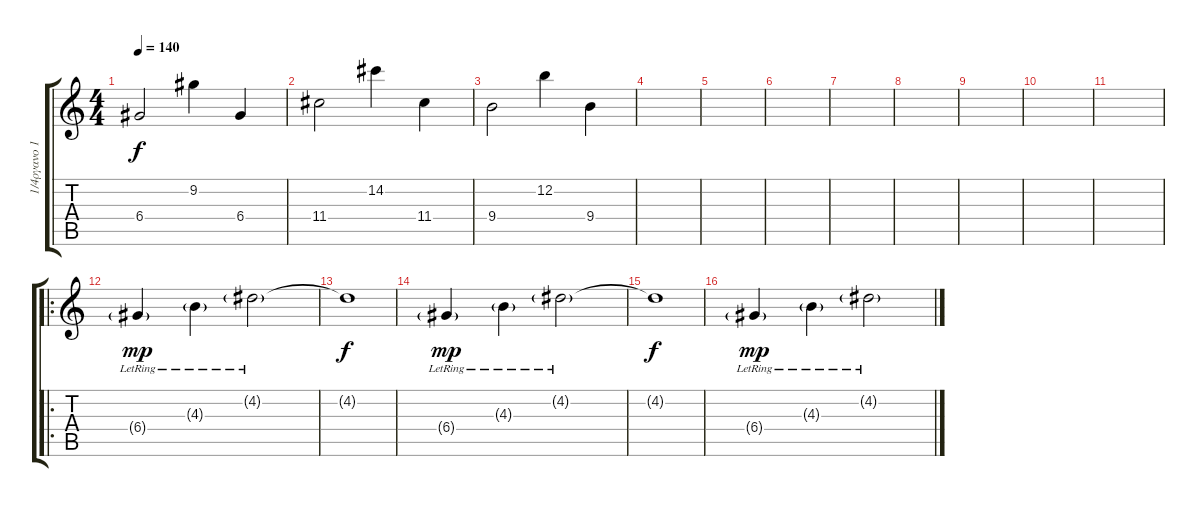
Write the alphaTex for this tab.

\track ("1/4ργανο 1" "1/4ργανο 1") {instrument acousticguitarnylon}
\staff {score tabs}
\tuning (E4 B3 G3 D3 A2 E2) {hide}
\ts (4 4)
\tempo 140
\clef g2
\ks c
6.4.2{dy f} 9.2.4 6.4.4 |
11.4.2 14.2.4 11.4.4 |
9.4.2 12.2.4 9.4.4 |
|
|
|
|
|
|
|
|
\ro
6.4{g lr}.4{dy mp instrument acousticguitarnylon} 4.3{g lr}.4 4.2{g lr}.2 |
4.2{t}.1{dy f} |
6.4{g lr}.4{dy mp} 4.3{g lr}.4 4.2{g lr}.2 |
4.2{t}.1{dy f} |
6.4{g lr}.4{dy mp} 4.3{g lr}.4 4.2{g lr}.2
